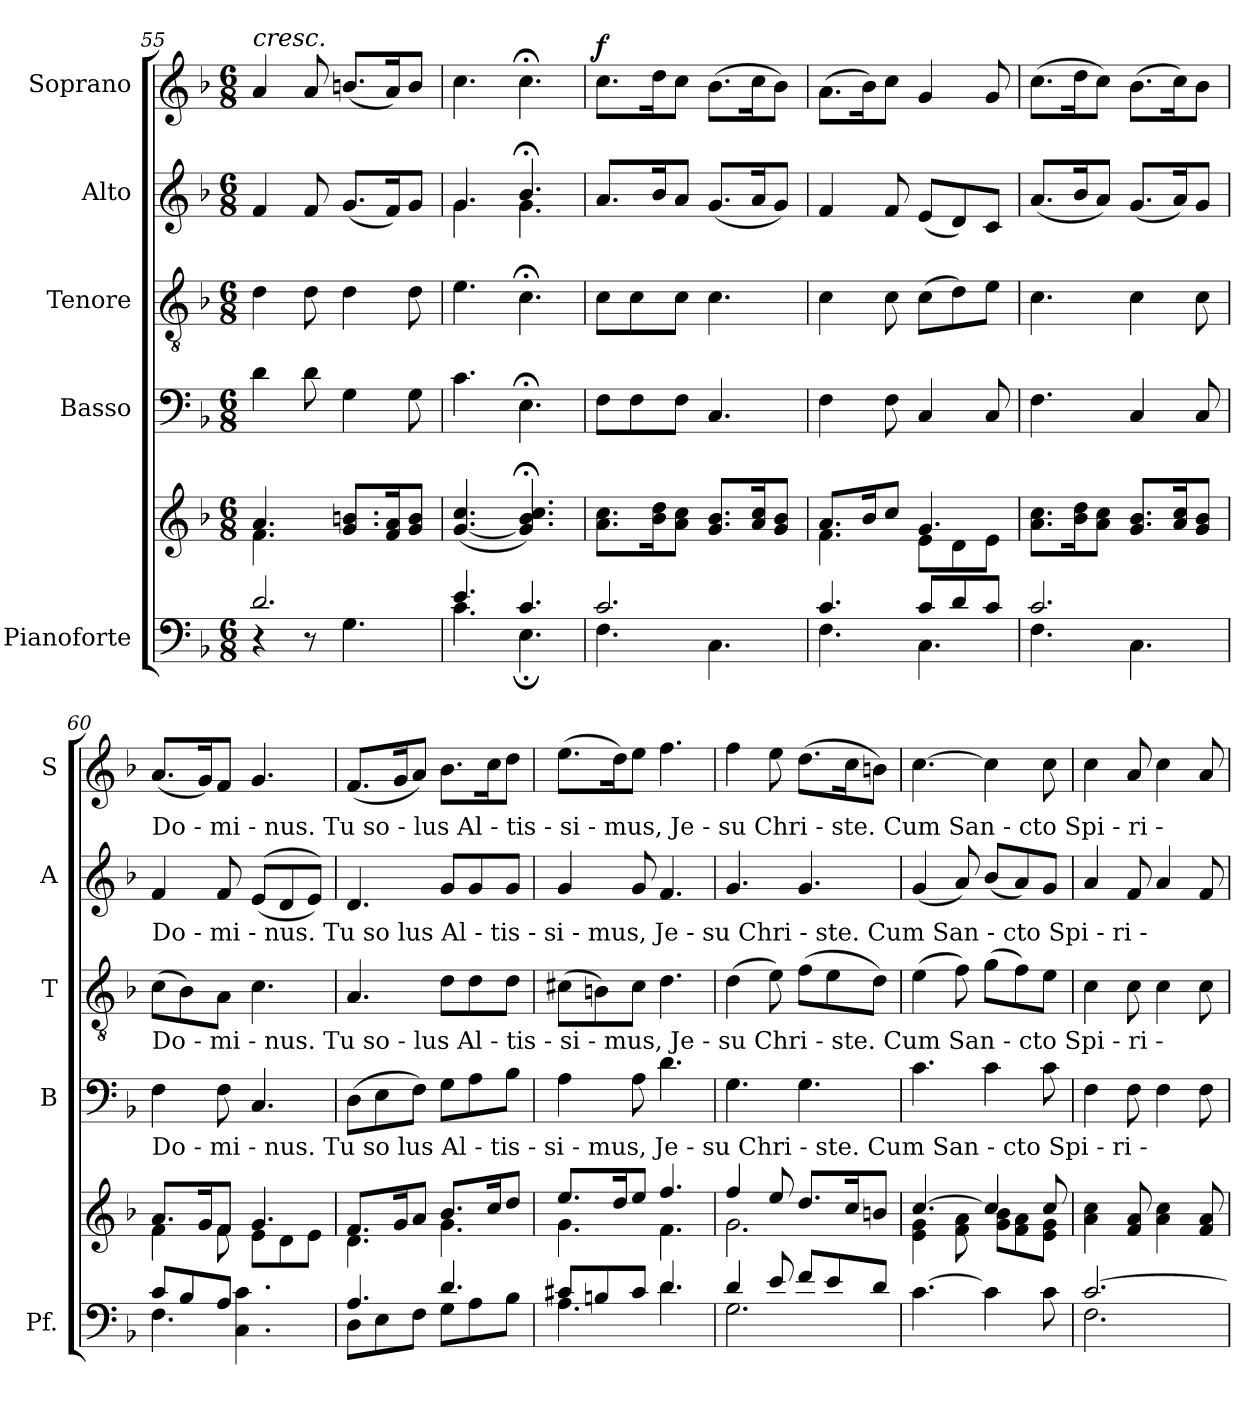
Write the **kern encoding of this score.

**kern	**kern	**kern	**kern	**kern	**kern	**dynam
*part5	*part5	*part4	*part3	*part2	*part1	*part1
*staff6	*staff5	*staff4	*staff3	*staff2	*staff1	*staff1
*I"Pianoforte	*	*I"Basso	*I"Tenore	*I"Alto	*I"Soprano	*
*I'Pf.	*	*I'B	*I'T	*I'A	*I'S	*
*clefF4	*clefG2	*clefF4	*clefGv2	*clefG2	*clefG2	*
*k[b-]	*k[b-]	*k[b-]	*k[b-]	*k[b-]	*k[b-]	*
*F:	*F:	*F:	*F:	*F:	*F:	*
*M6/8	*M6/8	*M6/8	*M6/8	*M6/8	*M6/8	*
=55	=55	=55	=55	=55	=55	=55
*^	*^	*	*	*	*	*
!	!	!	!	!	!	!	!LO:TX:a:i:t=cresc.	!
2.d/	4rC	4.a/	4.f\	4d\	4d\	4f/	4a/	.
.	8rC	.	.	8d\	8d\	8f/	8a/	.
.	4.G\	8.g/ 8.bn/L	4.f\yy	4G\	4d\	(8.g/L	(8.bn/L	.
.	.	16f/ 16a/k	.	.	.	16f/k)	16a/k)	.
.	.	8g/ 8b/J	.	8G\	8d\	8g/J	8b/J	.
*	*	*v	*v	*	*	*	*	*
=56	=56	=56	=56	=56	=56	=56	=56
*	*	*	*	*	*^	*	*
4.e/	4.c\	([4.g/ 4.cc/	4.c\	4.e\	4.g/	4.g\	4.cc\	.
4.c/	4.E;<\	4.g/];< 4.b-/;< 4.cc/;<)	4.E;<\	4.c;<\	4.b-;</	4.g\	4.cc;<\	.
=57	=57	=57	=57	=57	=57	=57	=57	=57
!	!	!	!	!	!	!	!	!LO:DY:a
*	*	*	*	*	*v	*v	*	*
2.c/	4.F\	8.a\ 8.cc\L	8F\L	8c\L	8.a/L	8.cc\L	f
.	.	.	8F\	8c\	.	.	.
.	.	16b-\ 16dd\k	.	.	16b-/k	16dd\k	.
.	.	8a\ 8cc\J	8F\J	8c\J	8a/J	8cc\J	.
*	*	*	*	*	*	*MM99	*
.	4.C\	8.g/ 8.b-/L	4.C/	4.c\	(8.g/L	(8.b-\L	.
.	.	16a/ 16cc/k	.	.	16a/k	16cc\k	.
.	.	8g/ 8b-/J	.	.	8g/J)	8b-\J)	.
=58	=58	=58	=58	=58	=58	=58	=58
*	*	*^	*	*	*	*	*
4.c/	4.F\	8.a/L	4.f\	4F\	4c\	4f/	(8.a\L	.
.	.	16b-/k	.	.	.	.	16b-\k)	.
.	.	8cc/J	.	8F\	8c\	8f/	8cc\J	.
8c/L	4.C\	4.g/	8e\L	4C/	(8c\L	(8e/L	4g/	.
8d/	.	.	8d\	.	8d\)	8d/)	.	.
8c/J	.	.	8e\J	8C/	8e\J	8c/J	8g/	.
*	*	*v	*v	*	*	*	*	*
=59	=59	=59	=59	=59	=59	=59	=59
2.c/	4.F\	8.a\ 8.cc\L	4.F\	4.c\	(8.a/L	(8.cc\L	.
.	.	16b-\ 16dd\k	.	.	16b-/k	16dd\k	.
.	.	8a\ 8cc\J	.	.	8a/J)	8cc\J)	.
.	4.C\	8.g/ 8.b-/L	4C/	4c\	(8.g/L	(8.b-\L	.
.	.	16a/ 16cc/k	.	.	16a/k)	16cc\k)	.
.	.	8g/ 8b-/J	8C/	8c\	8g/J	8b-\J	.
!!LO:LB:g=z
=60	=60	=60	=60	=60	=60	=60	=60
*	*	*^	*	*	*	*	*
!	!	!	!	!	!	!LO:TX:a:t=Do     -  mi - nus.              Tu               so  - lus Al  -   tis     -   si  - mus,         Je   -  su  Chri         -       ste.                      Cum San   - cto Spi   -  ri -	!	!
!	!	!	!	!	!LO:TX:a:t=Do     -  mi - nus.              Tu                so  lus   Al  -    tis     -   si - mus,         Je      -      su                   Chri      -   ste.      Cum San  - cto Spi   -  ri -	!	!	!
!	!	!	!	!LO:TX:a:t=Do     -  mi - nus.              Tu               so - lus Al    -   tis     -   si - mus,         Je        -   su                   Chri      -   ste.       Cum San   - cto Spi   -  ri -	!	!	!	!
!	!	!LO:TX:a:t=Do     -  mi - nus.              Tu               so lus   Al  -    tis     -   si - mus,         Je      -      su                   Chri      -   ste.      Cum San  - cto Spi   -  ri -	!	!	!	!	!	!
8c/L	4.F\	8.a/L	4f\	4F\	(8c\L	4f/	(8.a/L	.
8B-/	.	.	.	.	8B-\)	.	.	.
.	.	16g/k	.	.	.	.	16g/k)	.
8A/J	.	8f/J	8f\	8F\	8A\J	8f/	8f/J	.
4.c/yy	4.C\ 4.c\	4.g/	8e\L	4.C/	4.c\	((8e/L	4.g/	.
.	.	.	8d\	.	.	8d/	.	.
.	.	.	8e\J	.	.	8e/J))	.	.
=61	=61	=61	=61	=61	=61	=61	=61	=61
4.A/	8D\L	8.f/L	4.d\	(8D\L	4.A/	4.d/	(8.f/L	.
.	8E\	.	.	8E\	.	.	.	.
.	.	16g/k	.	.	.	.	16g/k	.
.	8F\J	8a/J	.	8F\J)	.	.	8a/J)	.
4.d/	8G\L	8.b-/L	4.g\	8G\L	8d\L	8g/L	8.b-\L	.
.	8A\	.	.	8A\	8d\	8g/	.	.
.	.	16cc/k	.	.	.	.	16cc\k	.
.	8B-\J	8dd/J	.	8B-\J	8d\J	8g/J	8dd\J	.
=62	=62	=62	=62	=62	=62	=62	=62	=62
8c#X/L	4.A\	8.ee/L	4.g\	4A\	(8c#X\L	4g/	(8.ee\L	.
8Bn/	.	.	.	.	8Bn\)	.	.	.
.	.	16dd/k	.	.	.	.	16dd\k)	.
8c#/J	.	8ee/J	.	8A\	8c#\J	8g/	8ee\J	.
4.d/	4.d\	4.ff/	4.f\	4.d\	4.d\	4.f/	4.ff\	.
=63	=63	=63	=63	=63	=63	=63	=63	=63
4d/	2.G\	4ff/	2.g\	4.G\	(4d\	4.g/	4ff\	.
8e/	.	8ee/	.	.	8e\)	.	8ee\	.
8f/L	.	8.dd/L	.	4.G\	(8f\L	4.g/	(8.dd\L	.
8e/	.	.	.	.	8e\	.	.	.
.	.	16cc/k	.	.	.	.	16cc\k	.
8d/J	.	8bn/J	.	.	8d\J)	.	8bn\J)	.
*v	*v	*	*	*	*	*	*	*
=64	=64	=64	=64	=64	=64	=64	=64
[4.c\	[>4.cc/	4e\ 4g\	4.c\	(4e\	(4g/	[4.cc\	.
.	.	8f\ 8a\	.	8f\)	8a/)	.	.
4c\]	4cc/]	8g\ 8b-\L	4c\	(8g\L	(8b-/L	4cc\]	.
.	.	8f\ 8a\	.	8f\)	8a/)	.	.
8c\	8cc/	8e\ 8g\J	8c\	8e\J	8g/J	8cc\	.
*	*v	*v	*	*	*	*	*
=65	=65	=65	=65	=65	=65	=65
*^	*	*	*	*	*	*
[>2.c/	2.F\	4a\ 4cc\	4F\	4c\	4a/	4cc\	.
.	.	8f/ 8a/	8F\	8c\	8f/	8a/	.
.	.	4a\ 4cc\	4F\	4c\	4a/	4cc\	.
.	.	8f/ 8a/	8F\	8c\	8f/	8a/	.
*v	*v	*	*	*	*	*	*
=	=	=	=	=	=	=
*-	*-	*-	*-	*-	*-	*-
